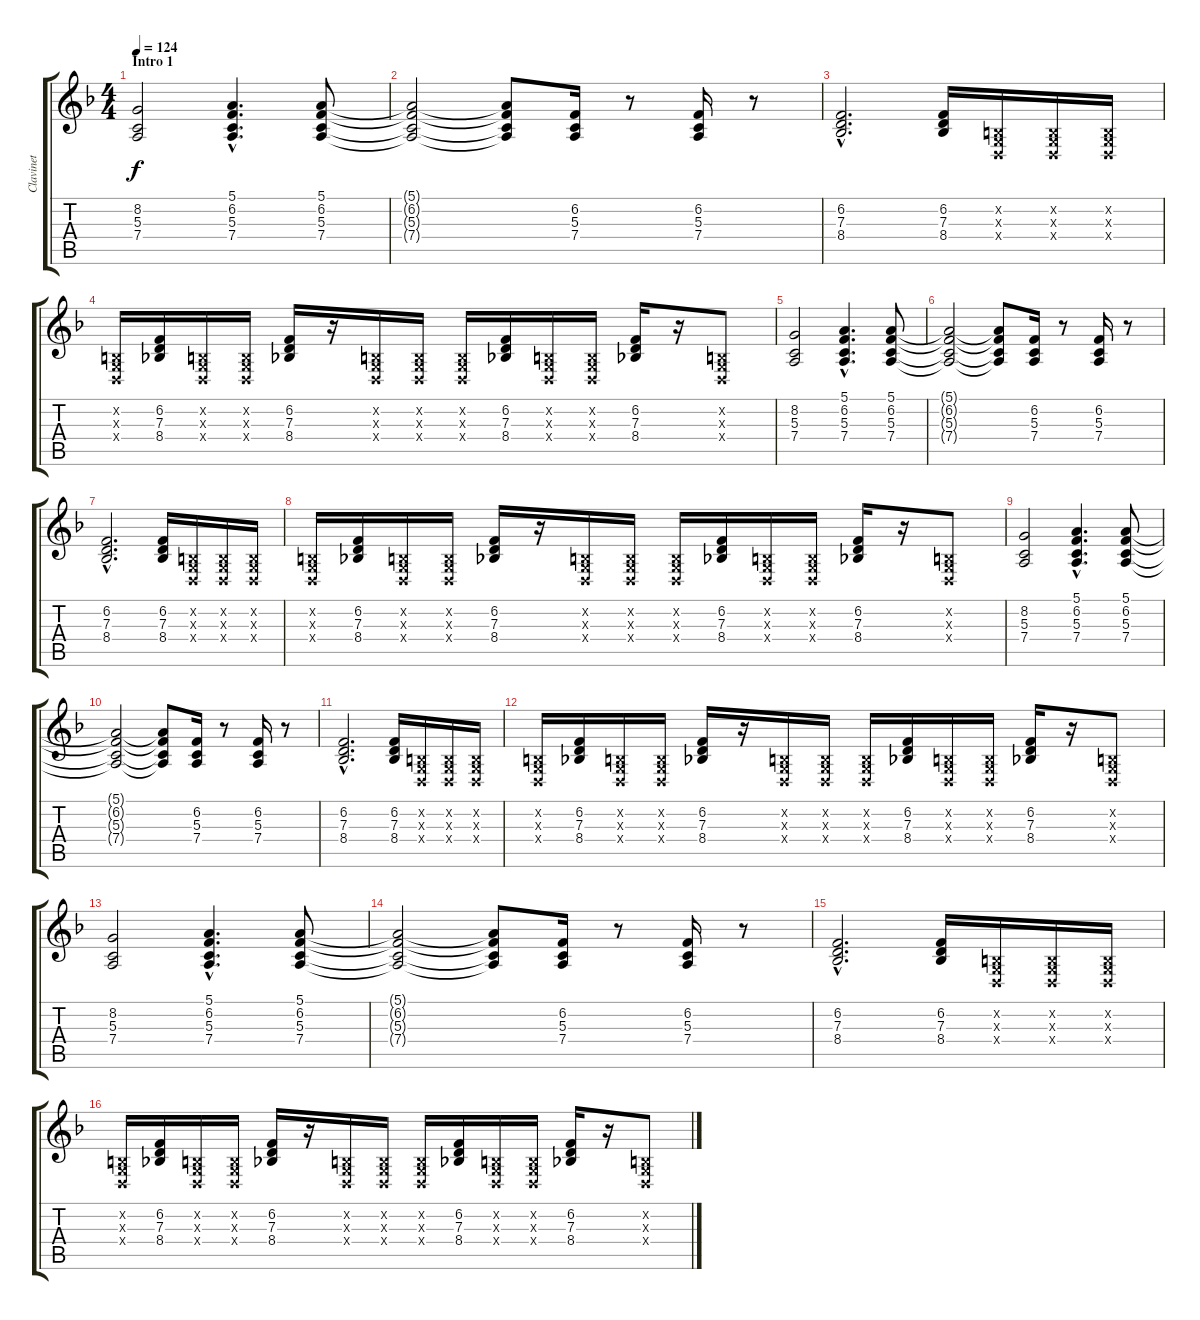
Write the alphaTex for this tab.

\track ("Clavinet" "Clavinet") {instrument clavinet}
\staff {score tabs}
\tuning (E4 B3 G3 D3 A2 E2) {hide}
\ts (4 4)
\section ("" "Intro 1")
\tempo 124
\clef g2
\ks f
(8.2 5.3 7.4).2{dy f instrument clavinet} (5.1{hac} 6.2{hac} 5.3{hac} 7.4{hac}).4{d} (5.1 6.2 5.3 7.4).8 |
(5.1{t} 6.2{t} 5.3{t} 7.4{t}).2 (5.1{t} 6.2{t} 5.3{t} 7.4{t}).8 (6.2 5.3 7.4).16 r.8 (6.2 5.3 7.4).16 r.8 |
(6.2{hac} 7.3{hac} 8.4{hac}).2{d} (6.2 7.3 8.4).16 (0.2{x} 0.3{x} 0.4{x}).16 (0.2{x} 0.3{x} 0.4{x}).16 (0.2{x} 0.3{x} 0.4{x}).16 |
(0.2{x} 0.3{x} 0.4{x}).16 (6.2 7.3 8.4).16 (0.2{x} 0.3{x} 0.4{x}).16 (0.2{x} 0.3{x} 0.4{x}).16 (6.2 7.3 8.4).16 r.16 (0.2{x} 0.3{x} 0.4{x}).16 (0.2{x} 0.3{x} 0.4{x}).16 (0.2{x} 0.3{x} 0.4{x}).16 (6.2 7.3 8.4).16 (0.2{x} 0.3{x} 0.4{x}).16 (0.2{x} 0.3{x} 0.4{x}).16 (6.2 7.3 8.4).16 r.16 (0.2{x} 0.3{x} 0.4{x}).8 |
(8.2 5.3 7.4).2 (5.1{hac} 6.2{hac} 5.3{hac} 7.4{hac}).4{d} (5.1 6.2 5.3 7.4).8 |
(5.1{t} 6.2{t} 5.3{t} 7.4{t}).2 (5.1{t} 6.2{t} 5.3{t} 7.4{t}).8 (6.2 5.3 7.4).16 r.8 (6.2 5.3 7.4).16 r.8 |
(6.2{hac} 7.3{hac} 8.4{hac}).2{d} (6.2 7.3 8.4).16 (0.2{x} 0.3{x} 0.4{x}).16 (0.2{x} 0.3{x} 0.4{x}).16 (0.2{x} 0.3{x} 0.4{x}).16 |
(0.2{x} 0.3{x} 0.4{x}).16 (6.2 7.3 8.4).16 (0.2{x} 0.3{x} 0.4{x}).16 (0.2{x} 0.3{x} 0.4{x}).16 (6.2 7.3 8.4).16 r.16 (0.2{x} 0.3{x} 0.4{x}).16 (0.2{x} 0.3{x} 0.4{x}).16 (0.2{x} 0.3{x} 0.4{x}).16 (6.2 7.3 8.4).16 (0.2{x} 0.3{x} 0.4{x}).16 (0.2{x} 0.3{x} 0.4{x}).16 (6.2 7.3 8.4).16 r.16 (0.2{x} 0.3{x} 0.4{x}).8 |
(8.2 5.3 7.4).2 (5.1{hac} 6.2{hac} 5.3{hac} 7.4{hac}).4{d} (5.1 6.2 5.3 7.4).8 |
(5.1{t} 6.2{t} 5.3{t} 7.4{t}).2 (5.1{t} 6.2{t} 5.3{t} 7.4{t}).8 (6.2 5.3 7.4).16 r.8 (6.2 5.3 7.4).16 r.8 |
(6.2{hac} 7.3{hac} 8.4{hac}).2{d} (6.2 7.3 8.4).16 (0.2{x} 0.3{x} 0.4{x}).16 (0.2{x} 0.3{x} 0.4{x}).16 (0.2{x} 0.3{x} 0.4{x}).16 |
(0.2{x} 0.3{x} 0.4{x}).16 (6.2 7.3 8.4).16 (0.2{x} 0.3{x} 0.4{x}).16 (0.2{x} 0.3{x} 0.4{x}).16 (6.2 7.3 8.4).16 r.16 (0.2{x} 0.3{x} 0.4{x}).16 (0.2{x} 0.3{x} 0.4{x}).16 (0.2{x} 0.3{x} 0.4{x}).16 (6.2 7.3 8.4).16 (0.2{x} 0.3{x} 0.4{x}).16 (0.2{x} 0.3{x} 0.4{x}).16 (6.2 7.3 8.4).16 r.16 (0.2{x} 0.3{x} 0.4{x}).8 |
(8.2 5.3 7.4).2 (5.1{hac} 6.2{hac} 5.3{hac} 7.4{hac}).4{d} (5.1 6.2 5.3 7.4).8 |
(5.1{t} 6.2{t} 5.3{t} 7.4{t}).2 (5.1{t} 6.2{t} 5.3{t} 7.4{t}).8 (6.2 5.3 7.4).16 r.8 (6.2 5.3 7.4).16 r.8 |
(6.2{hac} 7.3{hac} 8.4{hac}).2{d} (6.2 7.3 8.4).16 (0.2{x} 0.3{x} 0.4{x}).16 (0.2{x} 0.3{x} 0.4{x}).16 (0.2{x} 0.3{x} 0.4{x}).16 |
(0.2{x} 0.3{x} 0.4{x}).16 (6.2 7.3 8.4).16 (0.2{x} 0.3{x} 0.4{x}).16 (0.2{x} 0.3{x} 0.4{x}).16 (6.2 7.3 8.4).16 r.16 (0.2{x} 0.3{x} 0.4{x}).16 (0.2{x} 0.3{x} 0.4{x}).16 (0.2{x} 0.3{x} 0.4{x}).16 (6.2 7.3 8.4).16 (0.2{x} 0.3{x} 0.4{x}).16 (0.2{x} 0.3{x} 0.4{x}).16 (6.2 7.3 8.4).16 r.16 (0.2{x} 0.3{x} 0.4{x}).8
